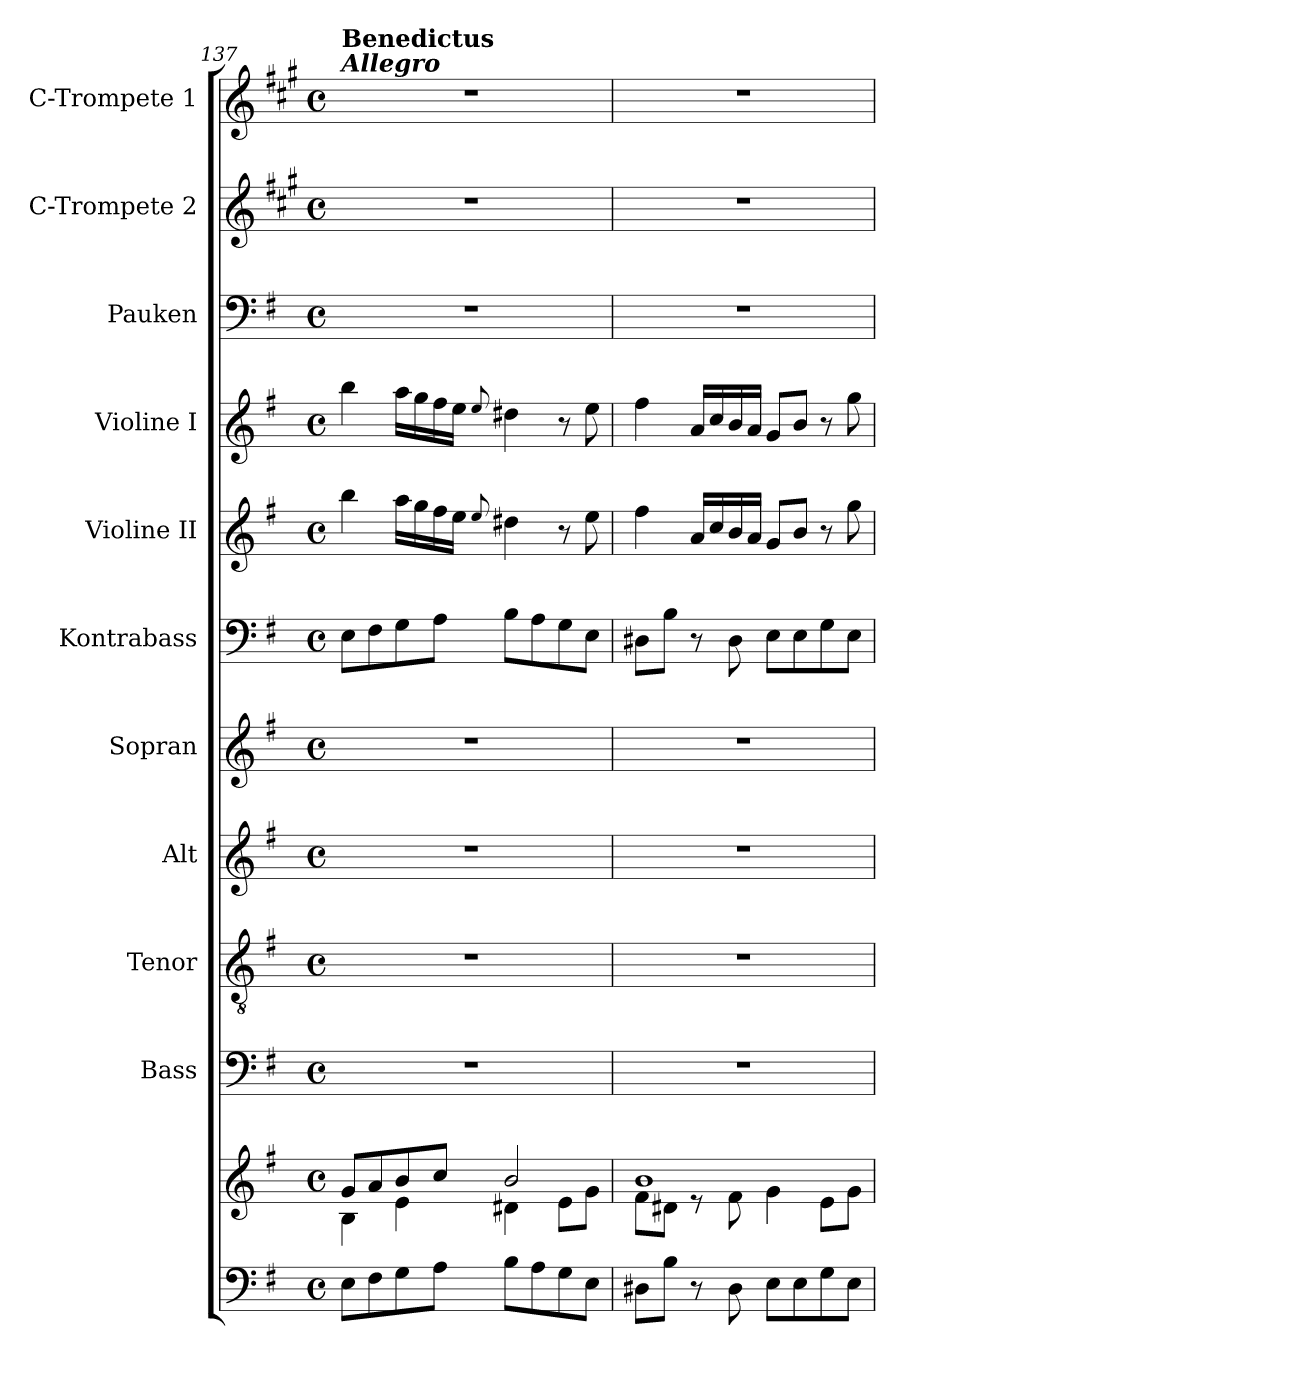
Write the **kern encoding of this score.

**kern	**kern	**kern	**kern	**kern	**kern	**kern	**kern	**kern	**kern	**kern	**kern
*part11	*part11	*part10	*part9	*part8	*part7	*part6	*part5	*part4	*part3	*part2	*part1
*staff12	*staff11	*staff10	*staff9	*staff8	*staff7	*staff6	*staff5	*staff4	*staff3	*staff2	*staff1
*	*	*I"Bass	*I"Tenor	*I"Alt	*I"Sopran	*I"Kontrabass	*I"Violine II	*I"Violine I	*I"Pauken	*I"C-Trompete 2	*I"C-Trompete 1
*	*	*I'B.	*I'T.	*I'A.	*I'S.	*I'Kb.	*I'Vl. II	*I'Vl. I	*I'Pk.	*I'C Trp. 2	*I'C Trp. 1
!!LO:PB:g=z
*clefF4	*clefG2	*clefF4	*clefGv2	*clefG2	*clefG2	*clefF4	*clefG2	*clefG2	*clefF4	*clefG2	*clefG2
*	*	*	*	*	*	*ITrd7c12	*	*	*	*ITrd1c2	*ITrd1c2
*k[f#]	*k[f#]	*k[f#]	*k[f#]	*k[f#]	*k[f#]	*k[f#]	*k[f#]	*k[f#]	*k[f#]	*k[f#]	*k[f#]
*G:	*G:	*G:	*G:	*G:	*G:	*G:	*G:	*G:	*G:	*G:	*G:
*M4/4	*M4/4	*M4/4	*M4/4	*M4/4	*M4/4	*M4/4	*M4/4	*M4/4	*M4/4	*M4/4	*M4/4
*met(c)	*met(c)	*met(c)	*met(c)	*met(c)	*met(c)	*met(c)	*met(c)	*met(c)	*met(c)	*met(c)	*met(c)
=137	=137	=137	=137	=137	=137	=137	=137	=137	=137	=137	=137
*	*^	*	*	*	*	*	*	*	*	*	*
!	!	!	!	!	!	!	!	!	!	!	!	!LO:TX:a:Bi:t=Allegro
!	!	!	!	!	!	!	!	!	!	!	!	!LO:TX:a:B:t=Benedictus
8E\L	8g/L	4B\	1r	1r	1r	1r	8EE\L	4bb\	4bb\	1r	1r	1r
8F#\	8a/	.	.	.	.	.	8FF#\	.	.	.	.	.
8G\	8b/	4e\	.	.	.	.	8GG\	16aa\LL	16aa\LL	.	.	.
.	.	.	.	.	.	.	.	16gg\	16gg\	.	.	.
8A\J	8cc/J	.	.	.	.	.	8AA\J	16ff#\	16ff#\	.	.	.
.	.	.	.	.	.	.	.	16ee\JJ	16ee\JJ	.	.	.
.	.	.	.	.	.	.	.	8qqee/	8qqee/	.	.	.
8B\L	2b/	4d#X\	.	.	.	.	8BB\L	4dd#X\	4dd#X\	.	.	.
8A\	.	.	.	.	.	.	8AA\	.	.	.	.	.
8G\	.	8e\L	.	.	.	.	8GG\	8r	8r	.	.	.
8E\J	.	8g\J	.	.	.	.	8EE\J	8ee\	8ee\	.	.	.
=138	=138	=138	=138	=138	=138	=138	=138	=138	=138	=138	=138	=138
8D#X\L	1b	8f#\L	1r	1r	1r	1r	8DD#X\L	4ff#\	4ff#\	1r	1r	1r
8B\J	.	8d#X\J	.	.	.	.	8BB\J	.	.	.	.	.
8r	.	8re	.	.	.	.	8r	16a/LL	16a/LL	.	.	.
.	.	.	.	.	.	.	.	16cc/	16cc/	.	.	.
8D#\	.	8f#\	.	.	.	.	8DD#\	16b/	16b/	.	.	.
.	.	.	.	.	.	.	.	16a/JJ	16a/JJ	.	.	.
8E\L	.	4g\	.	.	.	.	8EE\L	8g/L	8g/L	.	.	.
8E\	.	.	.	.	.	.	8EE\	8b/J	8b/J	.	.	.
8G\	.	8e\L	.	.	.	.	8GG\	8r	8r	.	.	.
8E\J	.	8g\J	.	.	.	.	8EE\J	8gg\	8gg\	.	.	.
*	*v	*v	*	*	*	*	*	*	*	*	*	*
=	=	=	=	=	=	=	=	=	=	=	=
*-	*-	*-	*-	*-	*-	*-	*-	*-	*-	*-	*-
